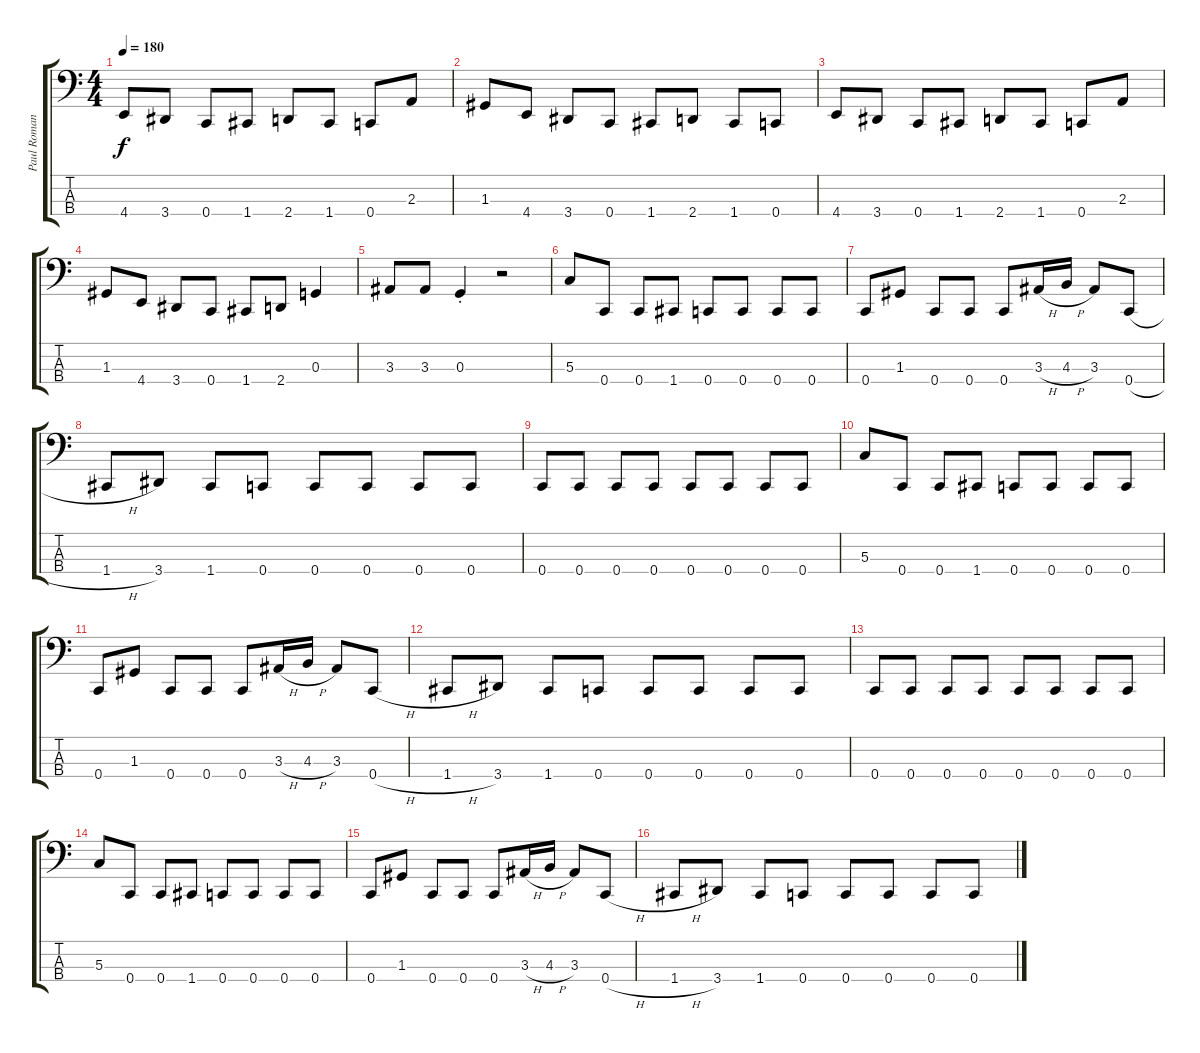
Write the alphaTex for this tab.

\track ("Paul Romanko" "Paul Roman") {instrument electricbasspick}
\staff {score tabs}
\tuning (F2 C2 G1 C1) {hide}
\ts (4 4)
\tempo 180
\clef f4
\ks c
4.4.8{dy f} 3.4.8 0.4.8 1.4.8 2.4.8 1.4.8 0.4.8 2.3.8 |
1.3.8 4.4.8 3.4.8 0.4.8 1.4.8 2.4.8 1.4.8 0.4.8 |
4.4.8 3.4.8 0.4.8 1.4.8 2.4.8 1.4.8 0.4.8 2.3.8 |
1.3.8 4.4.8 3.4.8 0.4.8 1.4.8 2.4.8 0.3.4 |
3.3.8 3.3.8 0.3{st}.4 r.2 |
5.3.8 0.4.8 0.4.8 1.4.8 0.4.8 0.4.8 0.4.8 0.4.8 |
0.4.8 1.3.8 0.4.8 0.4.8 0.4.8 3.3{h}.16 4.3{h}.16 3.3.8 0.4{h}.8 |
1.4{h}.8 3.4.8 1.4.8 0.4.8 0.4.8 0.4.8 0.4.8 0.4.8 |
0.4.8 0.4.8 0.4.8 0.4.8 0.4.8 0.4.8 0.4.8 0.4.8 |
5.3.8 0.4.8 0.4.8 1.4.8 0.4.8 0.4.8 0.4.8 0.4.8 |
0.4.8 1.3.8 0.4.8 0.4.8 0.4.8 3.3{h}.16 4.3{h}.16 3.3.8 0.4{h}.8 |
1.4{h}.8 3.4.8 1.4.8 0.4.8 0.4.8 0.4.8 0.4.8 0.4.8 |
0.4.8 0.4.8 0.4.8 0.4.8 0.4.8 0.4.8 0.4.8 0.4.8 |
5.3.8 0.4.8 0.4.8 1.4.8 0.4.8 0.4.8 0.4.8 0.4.8 |
0.4.8 1.3.8 0.4.8 0.4.8 0.4.8 3.3{h}.16 4.3{h}.16 3.3.8 0.4{h}.8 |
1.4{h}.8 3.4.8 1.4.8 0.4.8 0.4.8 0.4.8 0.4.8 0.4.8
